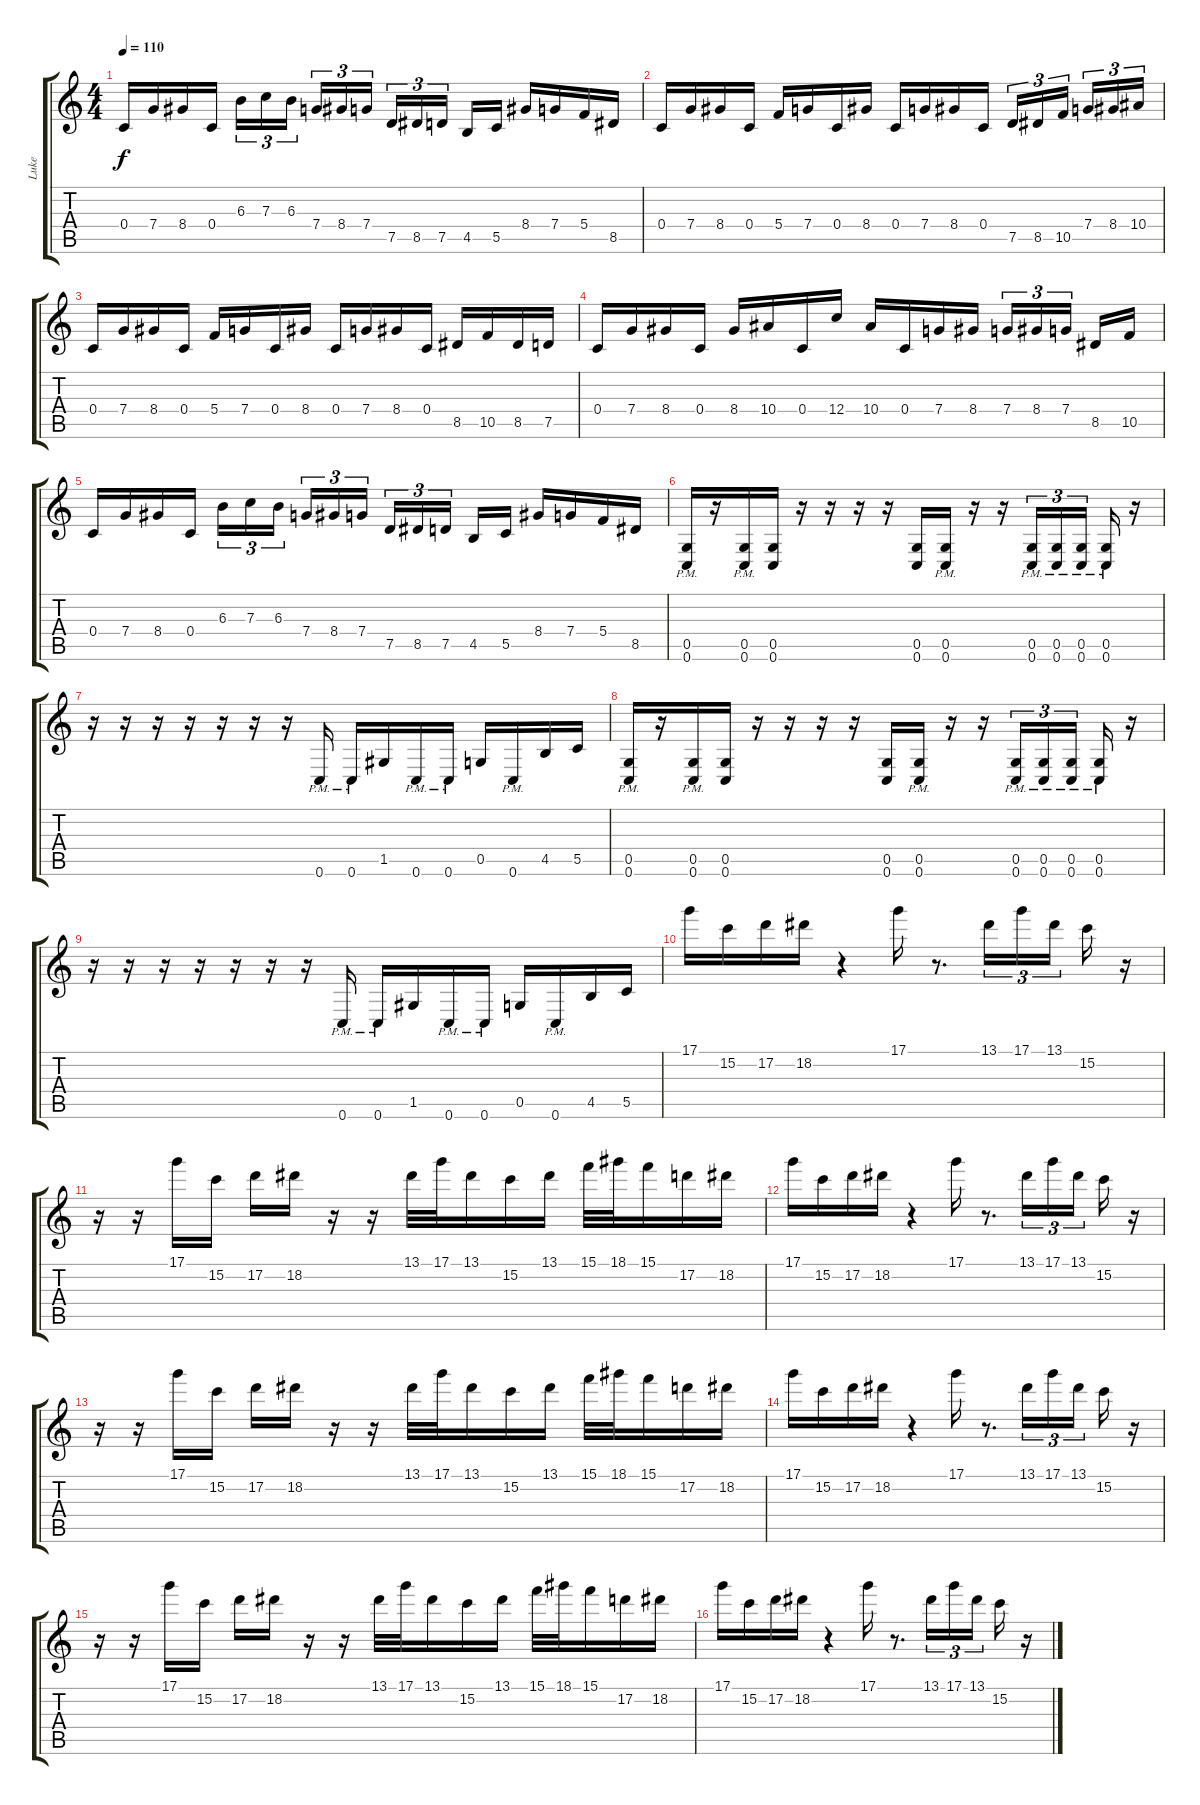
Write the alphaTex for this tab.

\track ("Luke" "Luke") {instrument distortionguitar}
\staff {score tabs}
\tuning (D4 A3 F3 C3 G2 C2) {hide}
\ts (4 4)
\tempo 110
\clef g2
\ks c
0.4.16{dy f} 7.4.16 8.4.16 0.4.16 6.3.16{tu (3 2)} 7.3.16{tu (3 2)} 6.3.16{tu (3 2) beam splitsecondary} 7.4.16{tu (3 2)} 8.4.16{tu (3 2)} 7.4.16{tu (3 2)} 7.5.16{tu (3 2)} 8.5.16{tu (3 2)} 7.5.16{tu (3 2) beam splitsecondary} 4.5.16 5.5.16 8.4.16 7.4.16 5.4.16 8.5.16 |
0.4.16 7.4.16 8.4.16 0.4.16 5.4.16 7.4.16 0.4.16 8.4.16 0.4.16 7.4.16 8.4.16 0.4.16 7.5.16{tu (3 2)} 8.5.16{tu (3 2)} 10.5.16{tu (3 2) beam splitsecondary} 7.4.16{tu (3 2)} 8.4.16{tu (3 2)} 10.4.16{tu (3 2)} |
0.4.16 7.4.16 8.4.16 0.4.16 5.4.16 7.4.16 0.4.16 8.4.16 0.4.16 7.4.16 8.4.16 0.4.16 8.5.16 10.5.16 8.5.16 7.5.16 |
0.4.16 7.4.16 8.4.16 0.4.16 8.4.16 10.4.16 0.4.16 12.4.16 10.4.16 0.4.16 7.4.16 8.4.16 7.4.16{tu (3 2)} 8.4.16{tu (3 2)} 7.4.16{tu (3 2) beam splitsecondary} 8.5.16 10.5.16 |
0.4.16 7.4.16 8.4.16 0.4.16 6.3.16{tu (3 2)} 7.3.16{tu (3 2)} 6.3.16{tu (3 2) beam splitsecondary} 7.4.16{tu (3 2)} 8.4.16{tu (3 2)} 7.4.16{tu (3 2)} 7.5.16{tu (3 2)} 8.5.16{tu (3 2)} 7.5.16{tu (3 2) beam splitsecondary} 4.5.16 5.5.16 8.4.16 7.4.16 5.4.16 8.5.16 |
(0.5{pm} 0.6{pm}).16 r.16 (0.5{pm} 0.6{pm}).16 (0.5 0.6).16 r.16 r.16 r.16 r.16 (0.5 0.6).16 (0.5{pm} 0.6{pm}).16 r.16 r.16 (0.5{pm} 0.6{pm}).16{tu (3 2)} (0.5{pm} 0.6{pm}).16{tu (3 2)} (0.5{pm} 0.6{pm}).16{tu (3 2) beam splitsecondary} (0.5{pm} 0.6{pm}).16 r.16 |
r.16 r.16 r.16 r.16 r.16 r.16 r.16 0.6{pm}.16 0.6{pm}.16 1.5.16 0.6{pm}.16 0.6{pm}.16 0.5.16 0.6{pm}.16 4.5.16 5.5.16 |
(0.5{pm} 0.6{pm}).16 r.16 (0.5{pm} 0.6{pm}).16 (0.5 0.6).16 r.16 r.16 r.16 r.16 (0.5 0.6).16 (0.5{pm} 0.6{pm}).16 r.16 r.16 (0.5{pm} 0.6{pm}).16{tu (3 2)} (0.5{pm} 0.6{pm}).16{tu (3 2)} (0.5{pm} 0.6{pm}).16{tu (3 2) beam splitsecondary} (0.5{pm} 0.6{pm}).16 r.16 |
r.16 r.16 r.16 r.16 r.16 r.16 r.16 0.6{pm}.16 0.6{pm}.16 1.5.16 0.6{pm}.16 0.6{pm}.16 0.5.16 0.6{pm}.16 4.5.16 5.5.16 |
17.1.16 15.2.16 17.2.16 18.2.16 r.4 17.1.16 r.8{d} 13.1.16{tu (3 2)} 17.1.16{tu (3 2)} 13.1.16{tu (3 2) beam splitsecondary} 15.2.16 r.16 |
r.16 r.16 17.1.16 15.2.16 17.2.16 18.2.16 r.16 r.16 13.1.32 17.1.32 13.1.16 15.2.16 13.1.16 15.1.32 18.1.32 15.1.16 17.2.16 18.2.16 |
17.1.16 15.2.16 17.2.16 18.2.16 r.4 17.1.16 r.8{d} 13.1.16{tu (3 2)} 17.1.16{tu (3 2)} 13.1.16{tu (3 2) beam splitsecondary} 15.2.16 r.16 |
r.16 r.16 17.1.16 15.2.16 17.2.16 18.2.16 r.16 r.16 13.1.32 17.1.32 13.1.16 15.2.16 13.1.16 15.1.32 18.1.32 15.1.16 17.2.16 18.2.16 |
17.1.16 15.2.16 17.2.16 18.2.16 r.4 17.1.16 r.8{d} 13.1.16{tu (3 2)} 17.1.16{tu (3 2)} 13.1.16{tu (3 2) beam splitsecondary} 15.2.16 r.16 |
r.16 r.16 17.1.16 15.2.16 17.2.16 18.2.16 r.16 r.16 13.1.32 17.1.32 13.1.16 15.2.16 13.1.16 15.1.32 18.1.32 15.1.16 17.2.16 18.2.16 |
17.1.16 15.2.16 17.2.16 18.2.16 r.4 17.1.16 r.8{d} 13.1.16{tu (3 2)} 17.1.16{tu (3 2)} 13.1.16{tu (3 2) beam splitsecondary} 15.2.16 r.16
